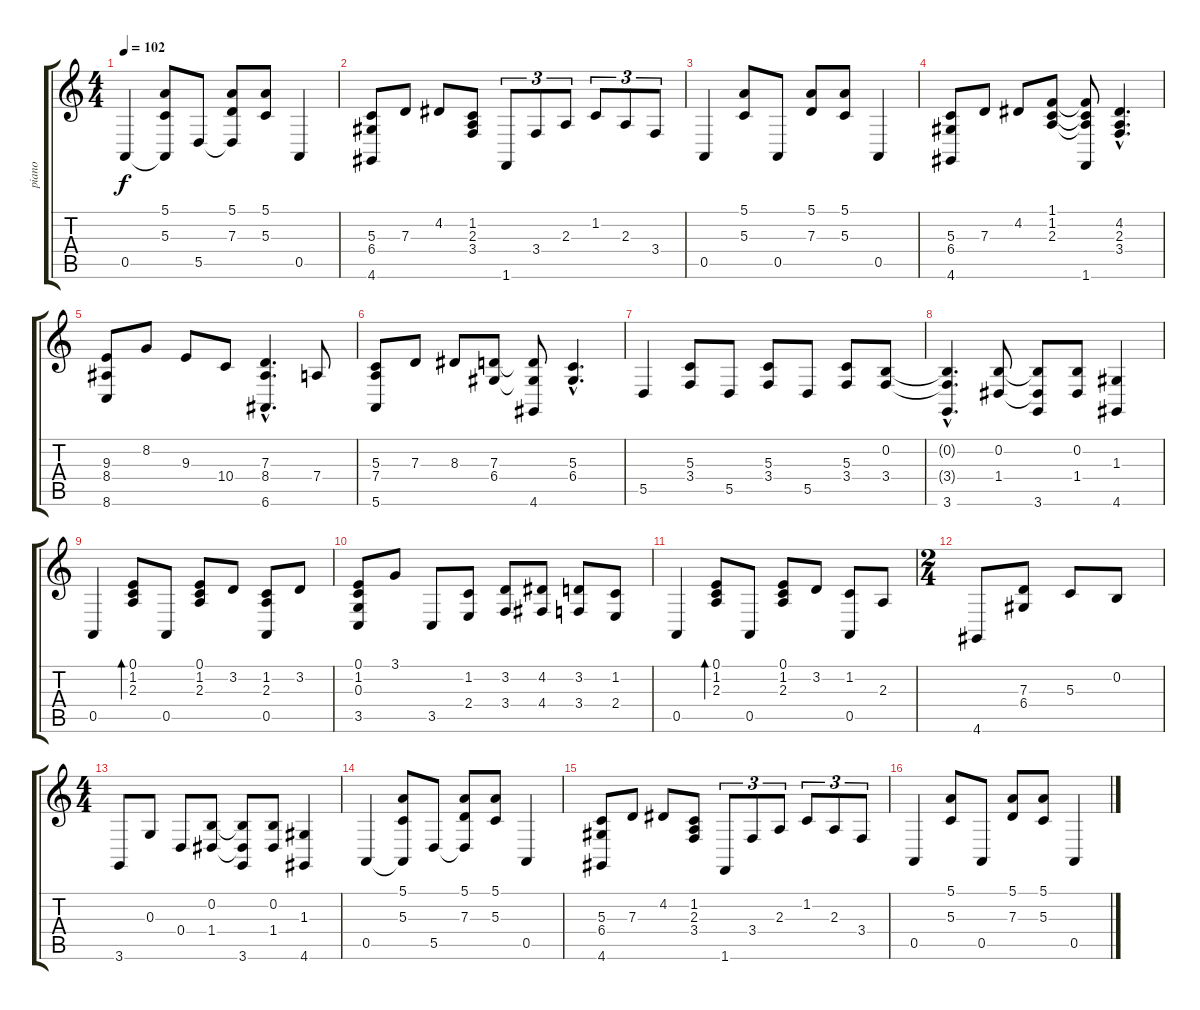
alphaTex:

\track ("piano" "piano") {instrument acousticgrandpiano}
\staff {score tabs}
\tuning (E4 B3 G3 D3 A2 E2) {hide}
\ts (4 4)
\tempo 102
\clef g2
\ks c
0.5.4{dy f} (5.1 5.3 0.5{t}).8 5.5.8 (5.1 7.3 5.5{t}).8 (5.1 5.3).8 0.5.4 |
(5.3 6.4 4.6).8 7.3.8 4.2.8 (1.2 2.3 3.4).8 1.6.8{tu (3 2)} 3.4.8{tu (3 2)} 2.3.8{tu (3 2)} 1.2.8{tu (3 2)} 2.3.8{tu (3 2)} 3.4.8{tu (3 2)} |
0.5.4 (5.1 5.3).8 0.5.8 (5.1 7.3).8 (5.1 5.3).8 0.5.4 |
(5.3 6.4 4.6).8 7.3.8 4.2.8 (1.1 1.2 2.3).8 (1.1{t} 1.2{t} 2.3{t} 1.6).8 (4.2{hac} 2.3{hac} 3.4{hac}).4{d} |
(9.3 8.4 8.6).8 8.2.8 9.3.8 10.4.8 (7.3{hac} 8.4{hac} 6.6{hac}).4{d} 7.4.8 |
(5.3 7.4 5.6).8 7.3.8 8.3.8 (7.3 6.4).8 (7.3{t} 6.4{t} 4.6).8 (5.3{hac} 6.4{hac}).4{d} |
5.5.4 (5.3 3.4).8 5.5.8 (5.3 3.4).8 5.5.8 (5.3 3.4).8 (0.2 3.4).8 |
(0.2{hac t} 3.4{hac t} 3.6{hac}).4{d} (0.2 1.4).8 (0.2{t} 1.4{t} 3.6).8 (0.2 1.4).8 (1.3 4.6).4 |
0.5.4 (0.1 1.2 2.3).8{bd 120} 0.5.8 (0.1 1.2 2.3).8 3.2.8 (1.2 2.3 0.5).8 3.2.8 |
(0.1 1.2 0.3 3.5).8 3.1.8 3.5.8 (1.2 2.4).8 (3.2 3.4).8 (4.2 4.4).8 (3.2 3.4).8 (1.2 2.4).8 |
0.5.4 (0.1 1.2 2.3).8{bd 120} 0.5.8 (0.1 1.2 2.3).8 3.2.8 (1.2 0.5).8 2.3.8 |
\ts (2 4)
4.6.8 (7.3 6.4).8 5.3.8 0.2.8 |
\ts (4 4)
3.6.8 0.3.8 0.4.8 (0.2 1.4).8 (0.2{t} 1.4{t} 3.6).8 (0.2 1.4).8 (1.3 4.6).4 |
0.5.4 (5.1 5.3 0.5{t}).8 5.5.8 (5.1 7.3 5.5{t}).8 (5.1 5.3).8 0.5.4 |
(5.3 6.4 4.6).8 7.3.8 4.2.8 (1.2 2.3 3.4).8 1.6.8{tu (3 2)} 3.4.8{tu (3 2)} 2.3.8{tu (3 2)} 1.2.8{tu (3 2)} 2.3.8{tu (3 2)} 3.4.8{tu (3 2)} |
0.5.4 (5.1 5.3).8 0.5.8 (5.1 7.3).8 (5.1 5.3).8 0.5.4
